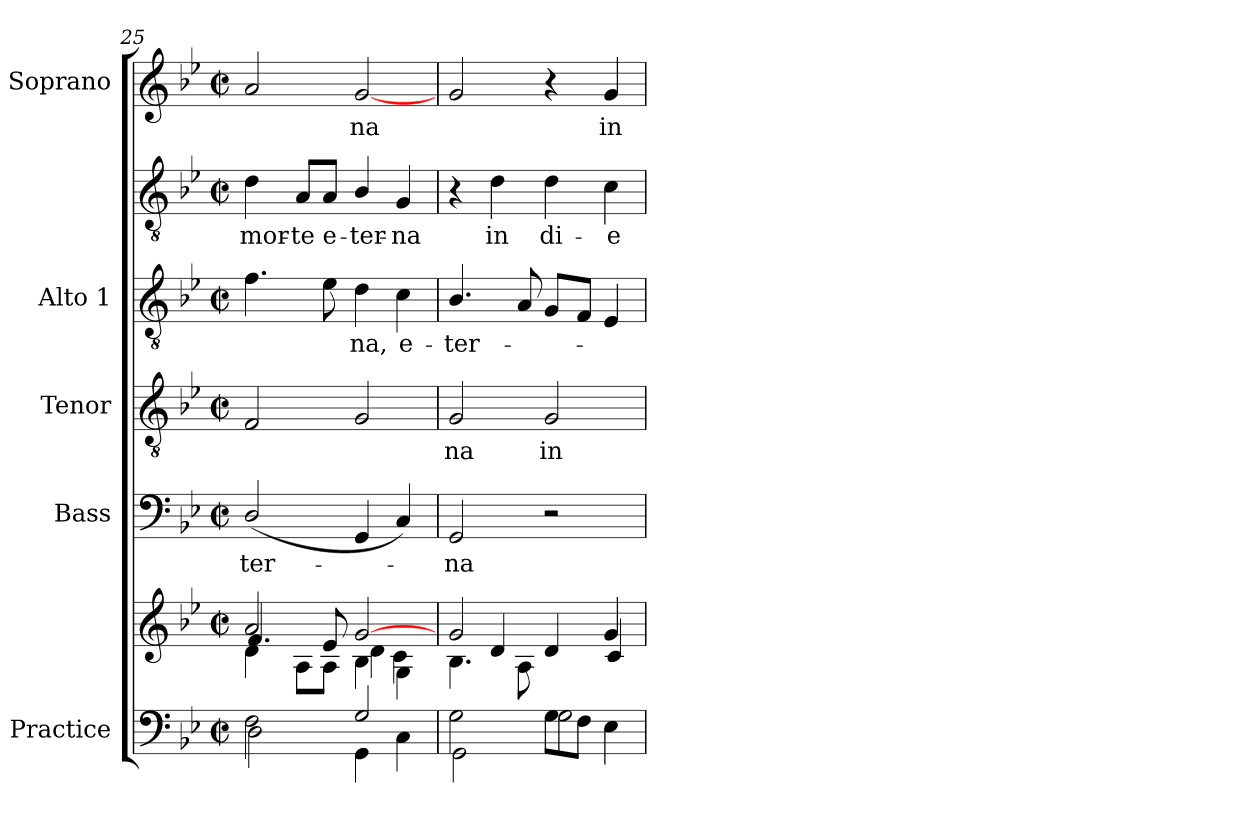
**kern	**kern	**kern	**text	**kern	**text	**kern	**text	**kern	**text	**kern	**text
*part5	*part5	*part4	*part4	*part3	*part3	*part2	*part2	*part2	*part2	*part1	*part1
*staff7	*staff6	*staff5	*staff5	*staff4	*staff4	*staff3	*staff3	*staff2	*staff2	*staff1	*staff1
*I"Practice	*	*I"Bass	*	*I"Tenor	*	*I"Alto 1	*	*	*	*I"Soprano	*
*	*	*I'B	*	*I'T	*	*I'A	*	*	*	*I'S	*
*clefF4	*clefG2	*clefF4	*	*clefGv2	*	*clefGv2	*	*clefGv2	*	*clefG2	*
*k[b-e-]	*k[b-e-]	*k[b-e-]	*	*k[b-e-]	*	*k[b-e-]	*	*k[b-e-]	*	*k[b-e-]	*
*B-:	*B-:	*B-:	*	*B-:	*	*B-:	*	*B-:	*	*B-:	*
*M2/2	*M2/2	*M2/2	*	*M2/2	*	*M2/2	*	*M2/2	*	*M2/2	*
*met(c|)	*met(c|)	*met(c|)	*	*met(c|)	*	*met(c|)	*	*met(c|)	*	*met(c|)	*
=25	=25	=25	=25	=25	=25	=25	=25	=25	=25	=25	=25
*^	*^	*	*	*	*	*	*	*	*	*	*
*	*	*	*^	*	*	*	*	*	*	*	*	*	*
!	!	!	!	!	!	!LO:LY:b	!	!	!	!	!	!LO:LY:b	!	!
2F\	2D\	2a/	4d\	4.f/	(<2D/	-ter-	2F	.	4.f\	.	4d	mor-	2a	.
!	!	!	!	!	!	!	!	!	!	!	!	!LO:LY:b	!	!
.	.	.	8A\L	.	.	.	.	.	.	.	8A/L	-te	.	.
!	!	!	!	!	!	!	!	!	!	!	!	!LO:LY:b	!	!
.	.	.	8A\J	8e-/	.	.	.	.	8e-	.	8A/J	e-	.	.
!	!	!	!	!	!	!	!	!	!	!LO:LY:b	!	!LO:LY:b	!	!LO:LY:b
2G/	4GG\	[2g/	4B-\	4d\	4GG	.	2G	.	4d	na,	4B-/	-ter-	[2g	na
!	!	!	!	!	!	!	!	!	!	!LO:LY:b	!	!LO:LY:b	!	!
.	4C\	.	4G\	4c\	4C)	.	.	.	4c	e-	4G	-na	.	.
=26	=26	=26	=26	=26	=26	=26	=26	=26	=26	=26	=26	=26	=26	=26
*	*^	*	*	*	*	*	*	*	*	*	*	*	*	*
!	!	!	!	!	!	!	!LO:LY:b	!	!LO:LY:b	!	!LO:LY:b	!	!	!	!
2ryy	2G\	2GG\	2g/	4ryy	4.B-\	2GG	na	2G	na	4.B-/	ter-	4r	.	2g	.
!	!	!	!	!	!	!	!	!	!	!	!	!	!LO:LY:b	!	!
.	.	.	.	4d/	.	.	.	.	.	.	.	4d	-in	.	.
.	.	.	.	.	8A\	.	.	.	.	8A	.	.	.	.	.
!	!	!	!	!	!	!	!	!	!LO:LY:b	!	!	!	!LO:LY:b	!	!
8G\L	2G\	2ryy	4ryy	4d/	2ryy	2r	.	2G	in	8GL	.	4d	di-	4r	.
8F\J	.	.	.	.	.	.	.	.	.	8FJ	.	.	.	.	.
!	!	!	!	!	!	!	!	!	!	!	!	!	!LO:LY:b	!	!LO:LY:b
4E-\	.	.	4g/	4c/	.	.	.	.	.	4E-	.	4c	-e	4g	in
*v	*v	*v	*	*	*	*	*	*	*	*	*	*	*	*	*
*	*v	*v	*v	*	*	*	*	*	*	*	*	*	*
=	=	=	=	=	=	=	=	=	=	=	=
*-	*-	*-	*-	*-	*-	*-	*-	*-	*-	*-	*-
